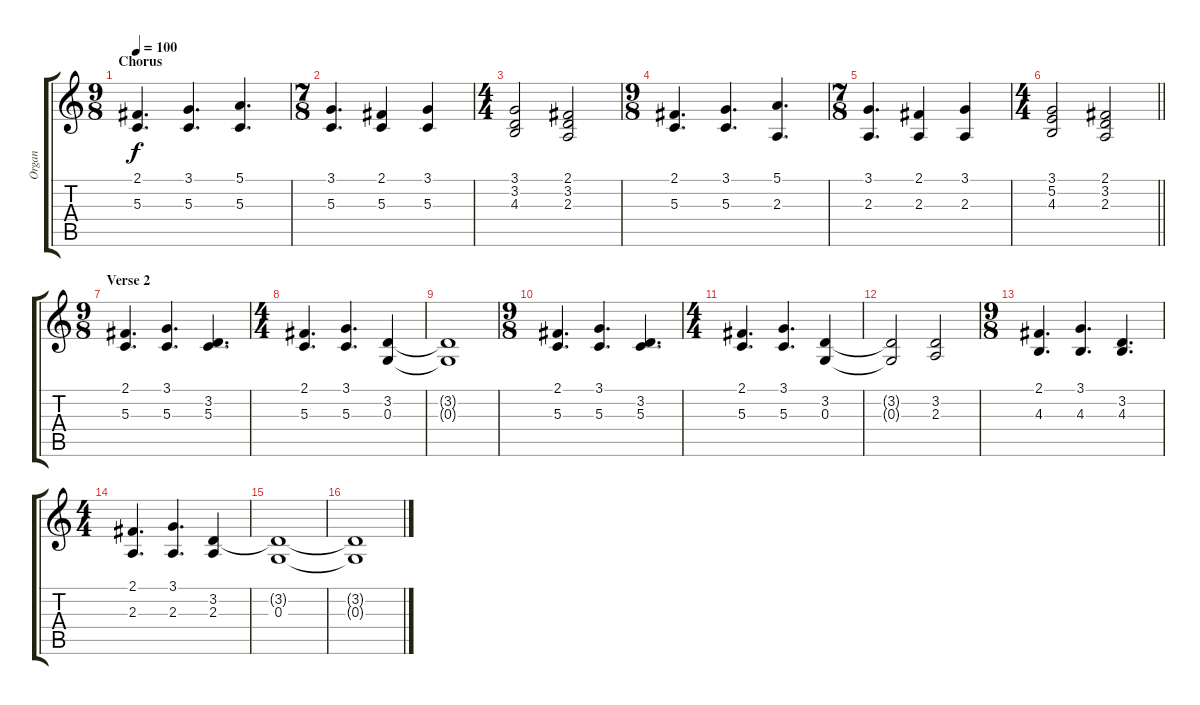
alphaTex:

\track ("Organ" "Organ") {instrument percussiveorgan}
\staff {score tabs}
\tuning (E4 B3 G3 D3 A2 E2) {hide}
\ts (9 8)
\section ("" "Chorus")
\tempo 100
\clef g2
\ks c
(2.1 5.3).4{d dy f} (3.1 5.3).4{d} (5.1 5.3).4{d} |
\ts (7 8)
(3.1 5.3).4{d} (2.1 5.3).4 (3.1 5.3).4 |
\ts (4 4)
(3.1 3.2 4.3).2 (2.1 3.2 2.3).2 |
\ts (9 8)
(2.1 5.3).4{d} (3.1 5.3).4{d} (5.1 2.3).4{d} |
\ts (7 8)
(3.1 2.3).4{d} (2.1 2.3).4 (3.1 2.3).4 |
\ts (4 4)
\barLineRight lightlight
(3.1 5.2 4.3).2 (2.1 3.2 2.3).2 |
\ts (9 8)
\section ("" "Verse 2")
(2.1 5.3).4{d} (3.1 5.3).4{d} (3.2 5.3).4{d} |
\ts (4 4)
(2.1 5.3).4{d} (3.1 5.3).4{d} (3.2 0.3).4 |
(3.2{t} 0.3{t}).1 |
\ts (9 8)
(2.1 5.3).4{d} (3.1 5.3).4{d} (3.2 5.3).4{d} |
\ts (4 4)
(2.1 5.3).4{d} (3.1 5.3).4{d} (3.2 0.3).4 |
(3.2{t} 0.3{t}).2 (3.2 2.3).2 |
\ts (9 8)
(2.1 4.3).4{d} (3.1 4.3).4{d} (3.2 4.3).4{d} |
\ts (4 4)
(2.1 2.3).4{d} (3.1 2.3).4{d} (3.2 2.3).4 |
(3.2{t} 0.3).1 |
(3.2{t} 0.3{t}).1
